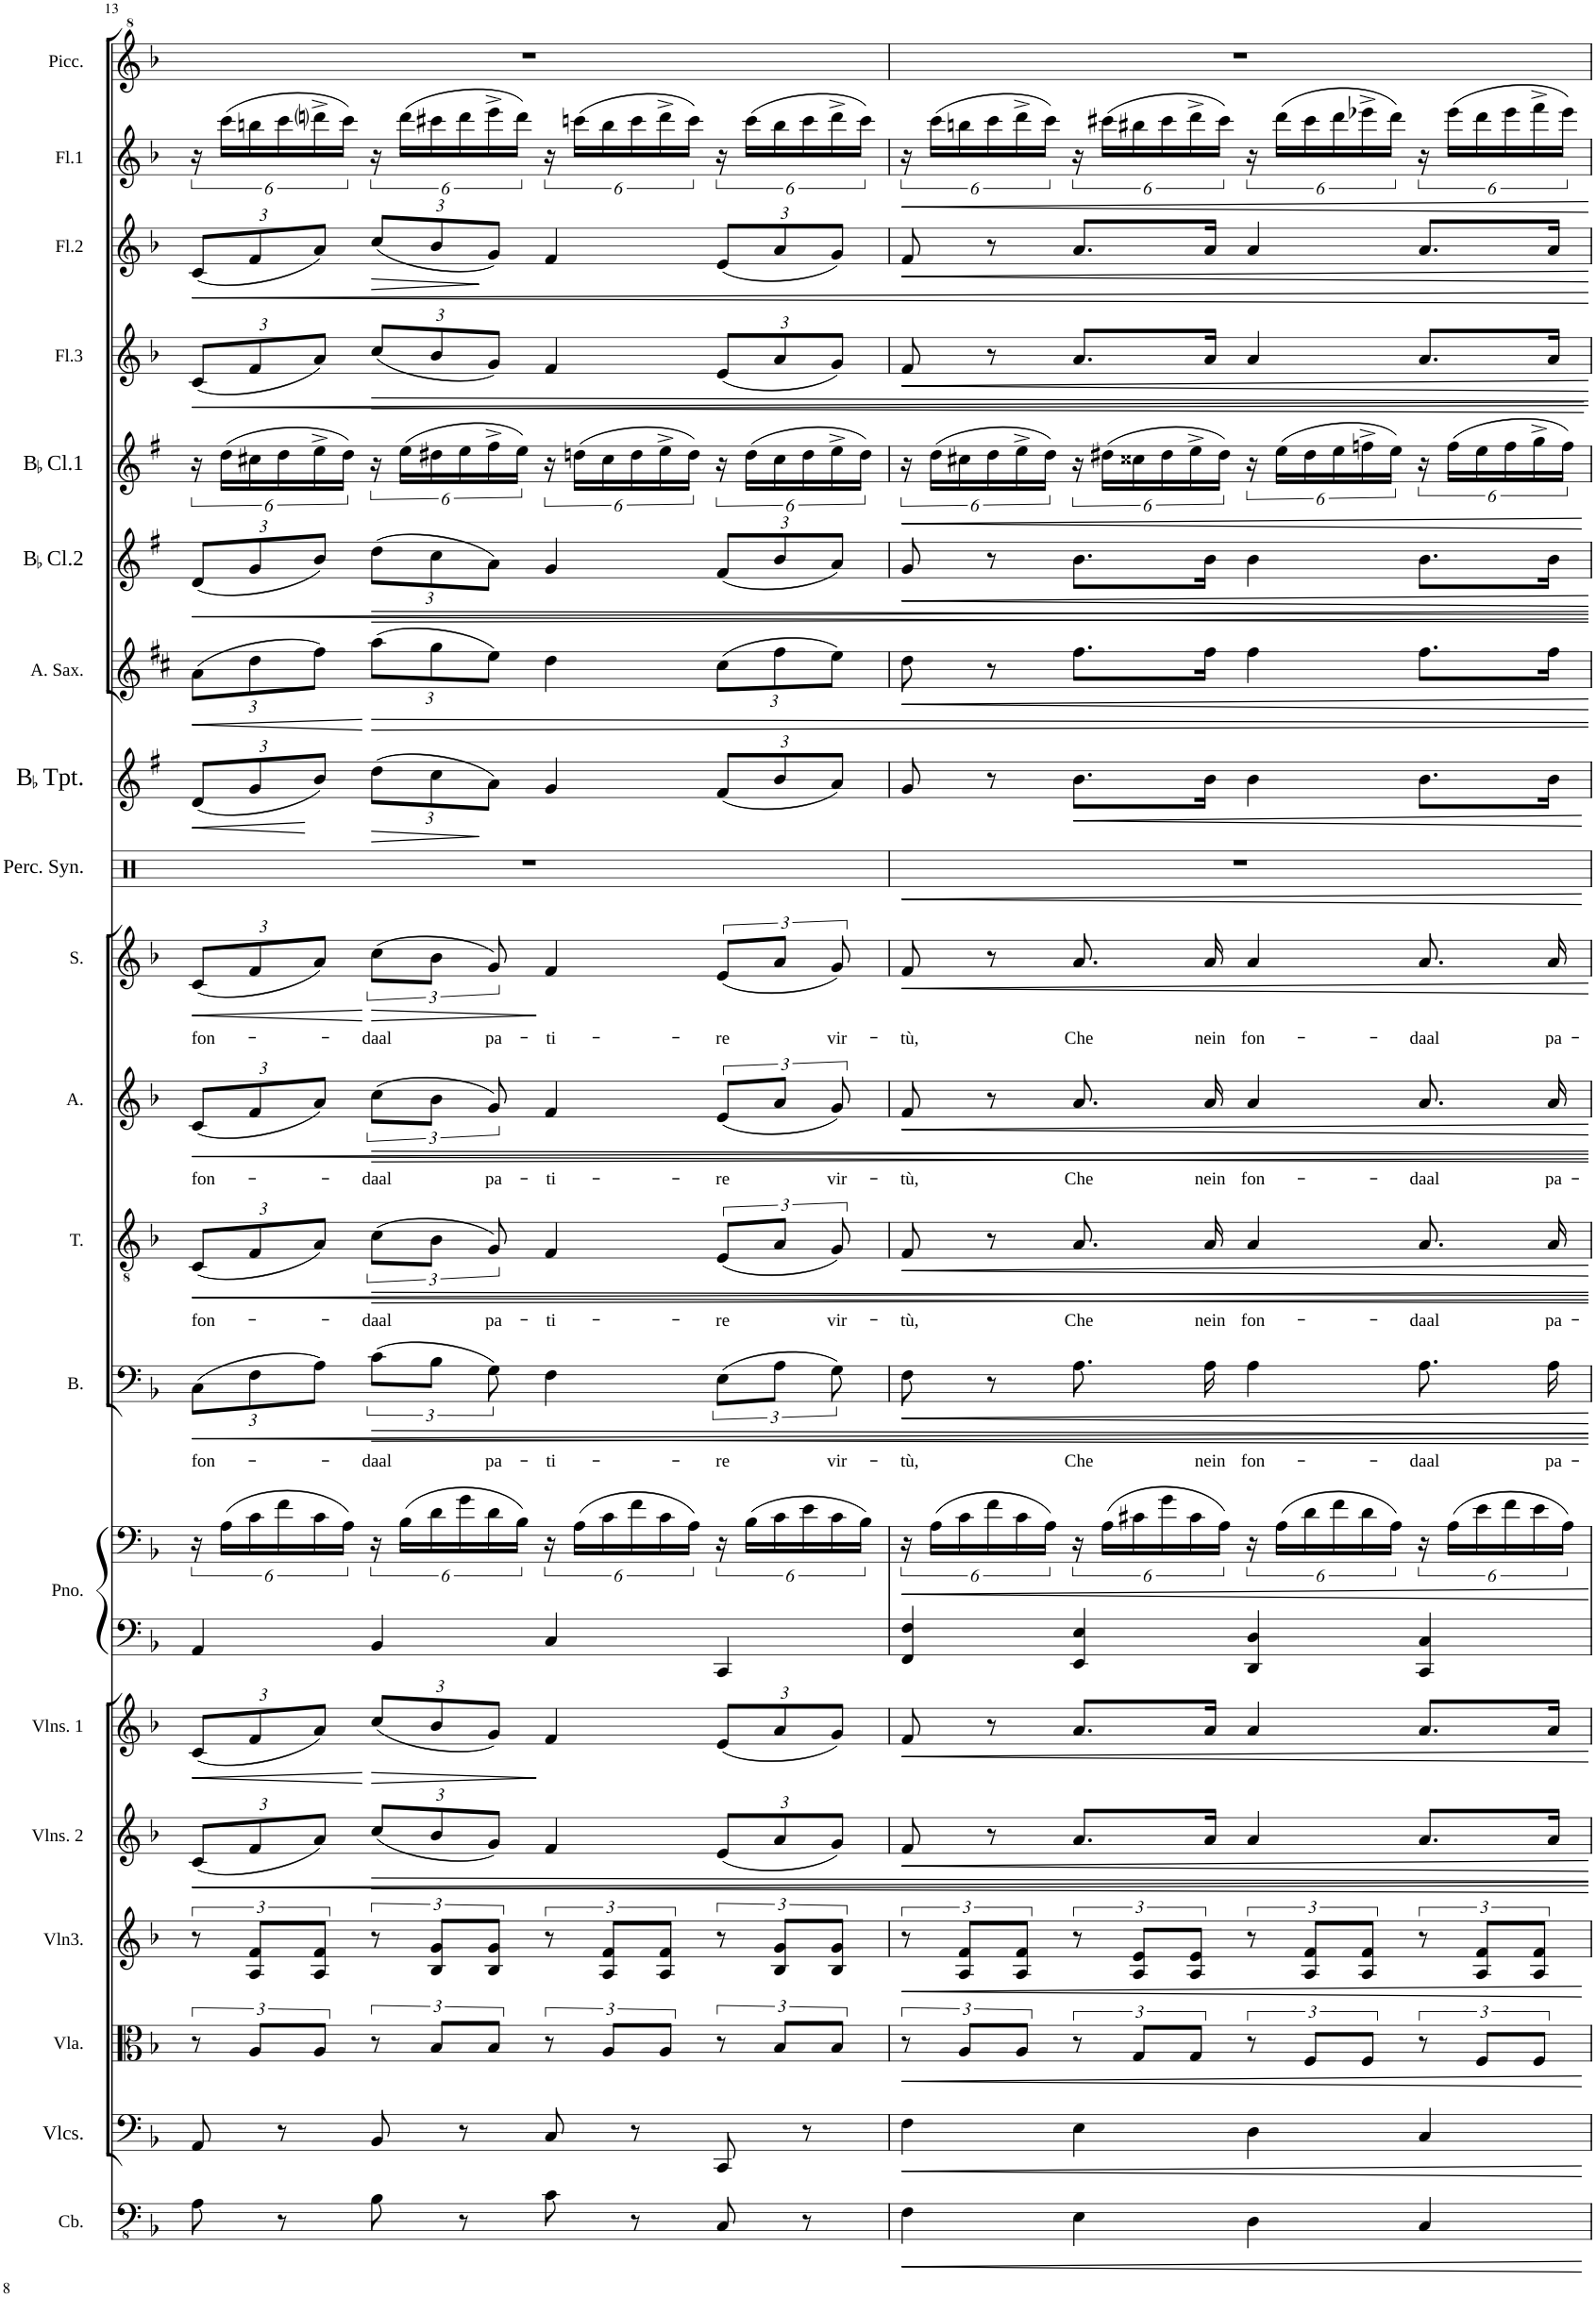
**kern	**kern	**kern	**kern	**kern	**kern	**kern	**kern	**kern	**text	**kern	**text	**kern	**text	**kern	**text	**kern	**kern	**kern	**kern	**kern	**kern	**kern	**dynam	**kern	**kern
*part20	*part19	*part18	*part17	*part16	*part15	*part14	*part14	*part13	*part13	*part12	*part12	*part11	*part11	*part10	*part10	*part9	*part8	*part7	*part6	*part5	*part4	*part3	*part3	*part2	*part1
*staff21	*staff20	*staff19	*staff18	*staff17	*staff16	*staff15	*staff14	*staff13	*staff13	*staff12	*staff12	*staff11	*staff11	*staff10	*staff10	*staff9	*staff8	*staff7	*staff6	*staff5	*staff4	*staff3	*staff3	*staff2	*staff1
*I"Contrabass	*I"Violoncellos	*I"Viola	*I"Violin 3	*I"Violins 2	*I"Violins 1	*I"Piano1	*	*I"Bass	*	*I"Tenor	*	*I"Alto	*	*I"Soprano	*	*I"Percussion Synthesizer	*I"BaccidentalFlat Trumpet	*I"Alto Saxophone	*I"BaccidentalFlat Clarinet2	*I"BaccidentalFlat Clarinet1	*I"Flute3	*I"Flute2	*	*I"Flute1	*I"Piccolo
*I'Cb.	*I'Vlcs.	*I'Vla.	*I'Vln3.	*I'Vlns. 2	*I'Vlns. 1	*I'Pno.	*	*I'B.	*	*I'T.	*	*I'A.	*	*I'S.	*	*I'Perc. Syn.	*I'BaccidentalFlat Tpt.	*I'A. Sax.	*I'BaccidentalFlat Cl.2	*I'BaccidentalFlat Cl.1	*I'Fl.3	*I'Fl.2	*	*I'Fl.1	*I'Picc.
!!LO:PB:g=z
*clefFv4	*clefF4	*clefC3	*clefG2	*clefG2	*clefG2	*clefF4	*clefF4	*clefF4	*	*clefGv2	*	*clefG2	*	*clefG2	*	*clefX	*clefG2	*clefG2	*clefG2	*clefG2	*clefG2	*clefG2	*	*clefG2	*clefG^2
*Trd7c12	*	*	*	*	*	*	*	*	*	*	*	*	*	*	*	*	*Trd1c2	*Trd5c9	*Trd1c2	*Trd1c2	*	*	*	*	*Trd-7c-12
*k[b-]	*k[b-]	*k[b-]	*k[b-]	*k[b-]	*k[b-]	*k[b-]	*k[b-]	*k[b-]	*	*k[b-]	*	*k[b-]	*	*k[b-]	*	*k[]	*k[f#]	*k[f#c#]	*k[f#]	*k[f#]	*k[b-]	*k[b-]	*	*k[b-]	*k[b-]
*	*	*	*	*Xbrackettup	*Xbrackettup	*	*	*Xbrackettup	*	*	*	*	*	*	*	*	*	*	*	*	*	*	*	*	*
=13	=13	=13	=13	=13	=13	=13	=13	=13	=13	=13	=13	=13	=13	=13	=13	=13	=13	=13	=13	=13	=13	=13	=13	=13	=13
!	!	!	!	!	!	!	!	!	!LO:LY:b	!	!	!	!	!	!	!	!	!	!	!	!	!	!	!	!
*	*	*	*	*	*	*	*	*	*	*Xbrackettup	*	*	*	*	*	*	*	*	*	*	*	*	*	*	*
!	!	!	!	!	!	!	!	!	!	!	!LO:LY:b	!	!	!	!	!	!	!	!	!	!	!	!	!	!
*	*	*	*	*	*	*	*	*	*	*	*	*Xbrackettup	*	*	*	*	*	*	*	*	*	*	*	*	*
!	!	!	!	!	!	!	!	!	!	!	!	!	!LO:LY:b	!	!	!	!	!	!	!	!	!	!	!	!
*	*	*	*	*	*	*	*	*	*	*	*	*	*	*Xbrackettup	*	*	*	*	*	*	*	*	*	*	*
!	!	!	!	!	!	!	!	!	!	!	!	!	!	!	!LO:LY:b	!	!	!	!	!	!	!	!	!	!
*	*	*	*	*	*	*	*	*	*	*	*	*	*	*	*	*	*Xbrackettup	*Xbrackettup	*Xbrackettup	*	*Xbrackettup	*Xbrackettup	*	*	*
8AA\	8AA/	12r	12r	(12c/L	(12c/L	4AA/	24r	(12C\L	fon-	(12C/L	fon-	(12c/L	fon-	(12c/L	fon-	1r	(12d/L	(12a\L	(12d/L	24r	(12c/L	(12c/L	.	24r	1r
.	.	.	.	.	.	.	(24A\LL	.	.	.	.	.	.	.	.	.	.	.	.	(24dd\LL	.	.	.	(24ccc\LL	.
.	.	12A/L	12A/ 12f/L	12f/	12f/	.	24c\	12F\	.	12F/	.	12f/	.	12f/	.	.	12g/	12dd\	12g/	24cc#X\	12f/	12f/	.	24bbn\	.
8r	8r	.	.	.	.	.	24f\	.	.	.	.	.	.	.	.	.	.	.	.	24dd\	.	.	.	24ccc\	.
.	.	12A/J	12A/ 12f/J	12a/J)	12a/J)	.	24c\	12A\J)	.	12A/J)	.	12a/J)	.	12a/J)	.	.	12b/J)	12ff#\J)	12b/J)	24ee^\	12a/J)	12a/J)	.	24dddni^\	.
.	.	.	.	.	.	.	24A\JJ)	.	.	.	.	.	.	.	.	.	.	.	.	24dd\JJ)	.	.	.	24ccc\JJ)	.
*	*	*	*	*	*	*	*	*brackettup	*	*	*	*	*	*	*	*	*	*	*	*	*	*	*	*	*
!	!	!	!	!	!	!	!	!	!LO:LY:b	!	!	!	!	!	!	!	!	!	!	!	!	!	!	!	!
*	*	*	*	*	*	*	*	*	*	*brackettup	*	*	*	*	*	*	*	*	*	*	*	*	*	*	*
!	!	!	!	!	!	!	!	!	!	!	!LO:LY:b	!	!	!	!	!	!	!	!	!	!	!	!	!	!
*	*	*	*	*	*	*	*	*	*	*	*	*brackettup	*	*	*	*	*	*	*	*	*	*	*	*	*
!	!	!	!	!	!	!	!	!	!	!	!	!	!LO:LY:b	!	!	!	!	!	!	!	!	!	!	!	!
*	*	*	*	*	*	*	*	*	*	*	*	*	*	*brackettup	*	*	*	*	*	*	*	*	*	*	*
!	!	!	!	!	!	!	!	!	!	!	!	!	!	!	!LO:LY:b	!	!	!	!	!	!	!	!LO:HP:b	!	!
8BB-\	8BB-/	12r	12r	(12cc/L	(12cc/L	4BB-/	24r	(12c\L	-daal	(12c\L	-daal	(12cc\L	-daal	(12cc\L	-daal	.	(12dd\L	(12aa\L	(12dd\L	24r	(12cc/L	(12cc/L	>	24r	.
.	.	.	.	.	.	.	(24B-\LL	.	.	.	.	.	.	.	.	.	.	.	.	(24ee\LL	.	.	.	(24ddd\LL	.
.	.	12B-/L	12B-/ 12g/L	12b-/	12b-/	.	24d\	12B-\J	.	12B-\J	.	12b-\J	.	12b-\J	.	.	12cc\	12gg\	12cc\	24dd#X\	12b-/	12b-/	.	24ccc#X\	.
8r	8r	.	.	.	.	.	24g\	.	.	.	.	.	.	.	.	.	.	.	.	24ee\	.	.	.	24ddd\	.
!	!	!	!	!	!	!	!	!	!LO:LY:b	!	!LO:LY:b	!	!LO:LY:b	!	!LO:LY:b	!	!	!	!	!	!	!	!	!	!
.	.	12B-/J	12B-/ 12g/J	12g/J)	12g/J)	.	24d\	12G\)	pa-	12G/)	pa-	12g/)	pa-	12g/)	pa-	.	12a\J)	12ee\J)	12a\J)	24ff#^\	12g/J)	12g/J)	]	24eee^\	.
.	.	.	.	.	.	.	24B-\JJ)	.	.	.	.	.	.	.	.	.	.	.	.	24ee\JJ)	.	.	.	24ddd\JJ)	.
!	!	!	!	!	!	!	!	!	!LO:LY:b	!	!LO:LY:b	!	!LO:LY:b	!	!LO:LY:b	!	!	!	!	!	!	!	!	!	!
8C\	8C/	12r	12r	4f/	4f/	4C/	24r	4F\	-ti-	4F/	-ti-	4f/	-ti-	4f/	-ti-	.	4g/	4dd\	4g/	24r	4f/	4f/	.	24r	.
.	.	.	.	.	.	.	(24A\LL	.	.	.	.	.	.	.	.	.	.	.	.	(24ddn\LL	.	.	.	(24cccn\LL	.
.	.	12A/L	12A/ 12f/L	.	.	.	24c\	.	.	.	.	.	.	.	.	.	.	.	.	24cc#\	.	.	.	24bb\	.
8r	8r	.	.	.	.	.	24f\	.	.	.	.	.	.	.	.	.	.	.	.	24dd\	.	.	.	24ccc\	.
.	.	12A/J	12A/ 12f/J	.	.	.	24c\	.	.	.	.	.	.	.	.	.	.	.	.	24ee^\	.	.	.	24ddd^\	.
.	.	.	.	.	.	.	24A\JJ)	.	.	.	.	.	.	.	.	.	.	.	.	24dd\JJ)	.	.	.	24ccc\JJ)	.
!	!	!	!	!	!	!	!	!	!LO:LY:b	!	!LO:LY:b	!	!LO:LY:b	!	!LO:LY:b	!	!	!	!	!	!	!	!	!	!
8CC/	8CC/	12r	12r	(12e/L	(12e/L	4CC/	24r	(12E\L	-re	(12E/L	-re	(12e/L	-re	(12e/L	-re	.	(12f#/L	(12cc#\L	(12f#/L	24r	(12e/L	(12e/L	.	24r	.
.	.	.	.	.	.	.	(24B-\LL	.	.	.	.	.	.	.	.	.	.	.	.	(24dd\LL	.	.	.	(24ccc\LL	.
.	.	12B-/L	12B-/ 12g/L	12a/	12a/	.	24c\	12A\J	.	12A/J	.	12a/J	.	12a/J	.	.	12b/	12ff#\	12b/	24cc#\	12a/	12a/	.	24bb\	.
8r	8r	.	.	.	.	.	24e\	.	.	.	.	.	.	.	.	.	.	.	.	24dd\	.	.	.	24ccc\	.
!	!	!	!	!	!	!	!	!	!LO:LY:b	!	!LO:LY:b	!	!LO:LY:b	!	!LO:LY:b	!	!	!	!	!	!	!	!	!	!
.	.	12B-/J	12B-/ 12g/J	12g/J)	12g/J)	.	24c\	12G\)	vir-	12G/)	vir-	12g/)	vir-	12g/)	vir-	.	12a/J)	12ee\J)	12a/J)	24ee^\	12g/J)	12g/J)	.	24ddd^\	.
.	.	.	.	.	.	.	24B-\JJ)	.	.	.	.	.	.	.	.	.	.	.	.	24dd\JJ)	.	.	.	24ccc\JJ)	.
=14	=14	=14	=14	=14	=14	=14	=14	=14	=14	=14	=14	=14	=14	=14	=14	=14	=14	=14	=14	=14	=14	=14	=14	=14	=14
!	!	!	!	!	!	!	!	!	!LO:LY:b	!	!LO:LY:b	!	!LO:LY:b	!	!LO:LY:b	!	!	!	!	!	!	!	!	!	!
4FF\	4F\	12r	12r	8f/	8f/	4FF/ 4F/	24r	8F\	-tù,	8F/	-tù,	8f/	-tù,	8f/	-tù,	1r	8g/	8dd\	8g/	24r	8f/	8f/	.	24r	1r
.	.	.	.	.	.	.	(24A\LL	.	.	.	.	.	.	.	.	.	.	.	.	(24dd\LL	.	.	.	(24ccc\LL	.
.	.	12A/L	12A/ 12f/L	.	.	.	24c\	.	.	.	.	.	.	.	.	.	.	.	.	24cc#X\	.	.	.	24bbn\	.
.	.	.	.	8r	8r	.	24f\	8r	.	8r	.	8r	.	8r	.	.	8r	8r	8r	24dd\	8r	8r	.	24ccc\	.
.	.	12A/J	12A/ 12f/J	.	.	.	24c\	.	.	.	.	.	.	.	.	.	.	.	.	24ee^\	.	.	.	24ddd^\	.
.	.	.	.	.	.	.	24A\JJ)	.	.	.	.	.	.	.	.	.	.	.	.	24dd\JJ)	.	.	.	24ccc\JJ)	.
!	!	!	!	!	!	!	!	!	!LO:LY:b	!	!LO:LY:b	!	!LO:LY:b	!	!LO:LY:b	!	!	!	!	!	!	!	!	!	!
4EE\	4E\	12r	12r	8.a/L	8.a/L	4EE/ 4E/	24r	8.A\	Che	8.A/	Che	8.a/	Che	8.a/	Che	.	8.b\L	8.ff#\L	8.b\L	24r	8.a/L	8.a/L	.	24r	.
.	.	.	.	.	.	.	(24A\LL	.	.	.	.	.	.	.	.	.	.	.	.	(24dd#X\LL	.	.	.	(24ccc#X\LL	.
.	.	12G/L	12A/ 12e/L	.	.	.	24c#X\	.	.	.	.	.	.	.	.	.	.	.	.	24cc##X\	.	.	.	24bb#X\	.
.	.	.	.	.	.	.	24g\	.	.	.	.	.	.	.	.	.	.	.	.	24dd#\	.	.	.	24ccc#\	.
.	.	12G/J	12A/ 12e/J	.	.	.	24c#\	.	.	.	.	.	.	.	.	.	.	.	.	24ee^\	.	.	.	24ddd^\	.
!	!	!	!	!	!	!	!	!	!LO:LY:b	!	!LO:LY:b	!	!LO:LY:b	!	!LO:LY:b	!	!	!	!	!	!	!	!	!	!
.	.	.	.	16a/Jk	16a/Jk	.	.	16A\	nein	16A/	nein	16a/	nein	16a/	nein	.	16b\Jk	16ff#\Jk	16b\Jk	.	16a/Jk	16a/Jk	.	.	.
.	.	.	.	.	.	.	24A\JJ)	.	.	.	.	.	.	.	.	.	.	.	.	24dd#\JJ)	.	.	.	24ccc#\JJ)	.
!	!	!	!	!	!	!	!	!	!LO:LY:b	!	!LO:LY:b	!	!LO:LY:b	!	!LO:LY:b	!	!	!	!	!	!	!	!	!	!
4DD\	4D\	12r	12r	4a/	4a/	4DD/ 4D/	24r	4A\	fon-	4A/	fon-	4a/	fon-	4a/	fon-	.	4b\	4ff#\	4b\	24r	4a/	4a/	.	24r	.
.	.	.	.	.	.	.	(24A\LL	.	.	.	.	.	.	.	.	.	.	.	.	(24ee\LL	.	.	.	(24ddd\LL	.
.	.	12F/L	12A/ 12f/L	.	.	.	24d\	.	.	.	.	.	.	.	.	.	.	.	.	24dd#\	.	.	.	24ccc#\	.
.	.	.	.	.	.	.	24f\	.	.	.	.	.	.	.	.	.	.	.	.	24ee\	.	.	.	24ddd\	.
.	.	12F/J	12A/ 12f/J	.	.	.	24d\	.	.	.	.	.	.	.	.	.	.	.	.	24ffn^\	.	.	.	24eee-X^\	.
.	.	.	.	.	.	.	24A\JJ)	.	.	.	.	.	.	.	.	.	.	.	.	24ee\JJ)	.	.	.	24ddd\JJ)	.
!	!	!	!	!	!	!	!	!	!LO:LY:b	!	!LO:LY:b	!	!LO:LY:b	!	!LO:LY:b	!	!	!	!	!	!	!	!	!	!
4CC/	4C/	12r	12r	8.a/L	8.a/L	4CC/ 4C/	24r	8.A\	-daal	8.A/	-daal	8.a/	-daal	8.a/	-daal	.	8.b\L	8.ff#\L	8.b\L	24r	8.a/L	8.a/L	.	24r	.
.	.	.	.	.	.	.	(24A\LL	.	.	.	.	.	.	.	.	.	.	.	.	(24ff\LL	.	.	.	(24eee-\LL	.
.	.	12F/L	12A/ 12f/L	.	.	.	24e\	.	.	.	.	.	.	.	.	.	.	.	.	24ee\	.	.	.	24ddd\	.
.	.	.	.	.	.	.	24f\	.	.	.	.	.	.	.	.	.	.	.	.	24ff\	.	.	.	24eee-\	.
.	.	12F/J	12A/ 12f/J	.	.	.	24e\	.	.	.	.	.	.	.	.	.	.	.	.	24gg^\	.	.	.	24fff^\	.
!	!	!	!	!	!	!	!	!	!LO:LY:b	!	!LO:LY:b	!	!LO:LY:b	!	!LO:LY:b	!	!	!	!	!	!	!	!	!	!
.	.	.	.	16a/Jk	16a/Jk	.	.	16A\	pa-	16A/	pa-	16a/	pa-	16a/	pa-	.	16b\Jk	16ff#\Jk	16b\Jk	.	16a/Jk	16a/Jk	.	.	.
.	.	.	.	.	.	.	24A\JJ)	.	.	.	.	.	.	.	.	.	.	.	.	24ff\JJ)	.	.	.	24eee-\JJ)	.
=	=	=	=	=	=	=	=	=	=	=	=	=	=	=	=	=	=	=	=	=	=	=	=	=	=
*-	*-	*-	*-	*-	*-	*-	*-	*-	*-	*-	*-	*-	*-	*-	*-	*-	*-	*-	*-	*-	*-	*-	*-	*-	*-
